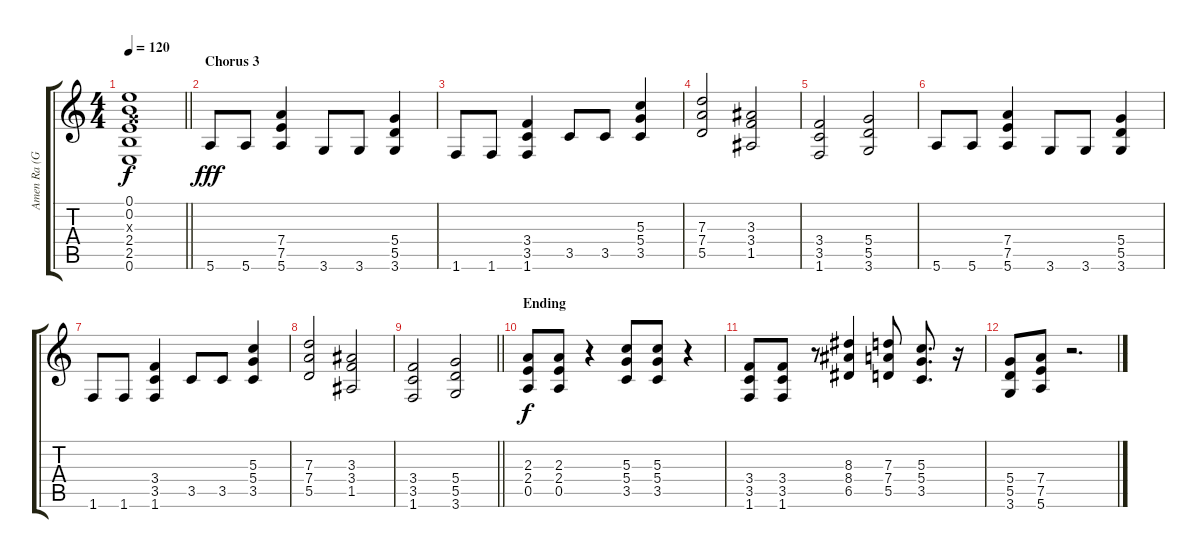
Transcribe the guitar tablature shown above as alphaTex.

\track ("Amen Ra (Guitar)" "Amen Ra (G") {instrument distortionguitar}
\staff {score tabs}
\tuning (E4 B3 G3 D3 A2 E2) {hide}
\ts (4 4)
\tempo 120
\clef g2
\barLineRight lightlight
\ks c
(0.1 0.2 0.3{x} 2.4 2.5 0.6).1{dy f} |
\section ("" "Chorus 3")
5.6.8{dy fff} 5.6.8 (7.4 7.5 5.6).4 3.6.8 3.6.8 (5.4 5.5 3.6).4 |
1.6.8 1.6.8 (3.4 3.5 1.6).4 3.5.8 3.5.8 (5.3 5.4 3.5).4 |
(7.3 7.4 5.5).2 (3.3 3.4 1.5).2 |
(3.4 3.5 1.6).2 (5.4 5.5 3.6).2 |
5.6.8 5.6.8 (7.4 7.5 5.6).4 3.6.8 3.6.8 (5.4 5.5 3.6).4 |
1.6.8 1.6.8 (3.4 3.5 1.6).4 3.5.8 3.5.8 (5.3 5.4 3.5).4 |
(7.3 7.4 5.5).2 (3.3 3.4 1.5).2 |
\barLineRight lightlight
(3.4 3.5 1.6).2 (5.4 5.5 3.6).2 |
\section ("" "Ending")
(2.3 2.4 0.5).8{dy f} (2.3 2.4 0.5).8 r.4 (5.3 5.4 3.5).8 (5.3 5.4 3.5).8 r.4 |
(3.4 3.5 1.6).8 (3.4 3.5 1.6).8 r.8 (8.3 8.4 6.5).4 (7.3 7.4 5.5).8 (5.3 5.4 3.5).8{d} r.16 |
(5.4 5.5 3.6).8 (7.4 7.5 5.6).8 r.2{d}
